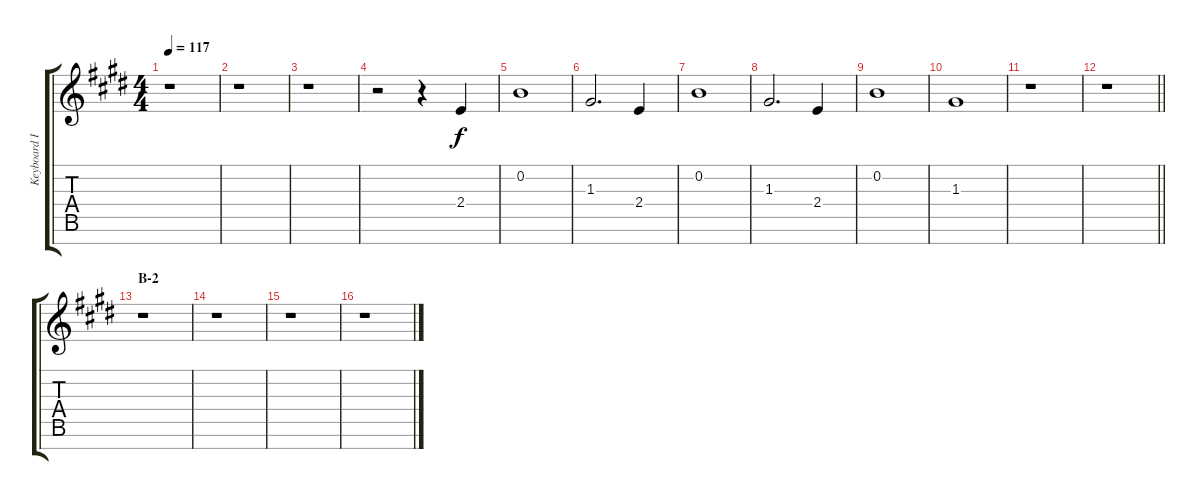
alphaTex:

\track ("Keyboard II" "Keyboard I") {instrument fx5brightness}
\staff {score tabs}
\tuning (E5 B4 G4 D4 A3 E3 B2) {hide}
\ts (4 4)
\tempo 117
\clef g2
\ks e
r.1{dy f} |
r.1 |
r.1 |
r.2 r.4 2.4.4 |
0.2.1 |
1.3.2{d} 2.4.4 |
0.2.1 |
1.3.2{d} 2.4.4 |
0.2.1 |
1.3.1 |
r.1 |
\barLineRight lightlight
r.1 |
\section ("" "B-2")
r.1 |
r.1 |
r.1 |
r.1
